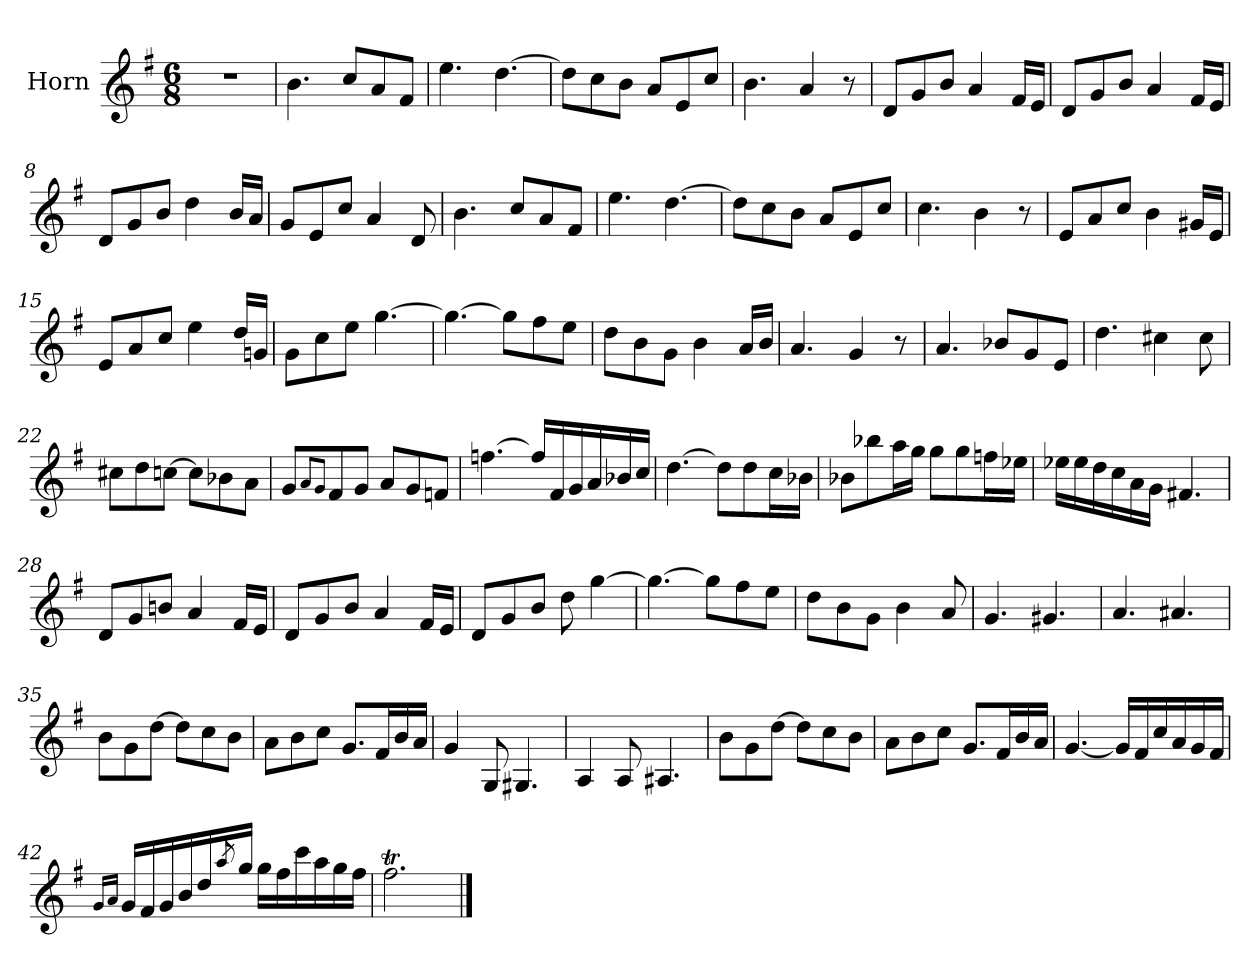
**kern
*part1
*staff1
*I"Horn
*I'Hn.
*clefG2
*ITrd4c7
*k[]
*C:
*M6/8
=1
2.r
=2
4.e\
8f/L
8d/
8B/J
=3
4.a\
[4.g\
=4
8g\L]
8f\
8e\J
8d/L
8A/
8f/J
=5
4.e\
4d/
8r
=6
8G/L
8c/
8e/J
4d/
16B/LL
16A/JJ
=7
8G/L
8c/
8e/J
4d/
16B/LL
16A/JJ
!!LO:LB:g=z
=8
8G/L
8c/
8e/J
4g\
16e/LL
16d/JJ
=9
8c/L
8A/
8f/J
4d/
8G/
=10
4.e\
8f/L
8d/
8B/J
=11
4.a\
[4.g\
=12
8g\L]
8f\
8e\J
8d/L
8A/
8f/J
=13
4.f\
4e\
8r
=14
8A/L
8d/
8f/J
4e\
16c#X/LL
16A/JJ
!!LO:LB:g=z
=15
8A/L
8d/
8f/J
4a\
16g/LL
16cn/JJ
=16
8c\L
8f\
8a\J
[4.cc\
=17
4.cc\_
8cc\L]
8b\
8a\J
=18
8g\L
8e\
8c\J
4e\
16d/LL
16e/JJ
=19
4.d/
4c/
8r
=20
4.d/
8e-X/L
8c/
8A/J
=21
4.g\
4f#X\
8f#\
!!LO:LB:g=z
=22
8f#X\L
8g\
[8fn\J
8f\L]
8e-X\
8d\J
=23
8c/L
8qd/L
8qc/J
8B/
8c/J
8d/L
8c/
8B-X/J
=24
[4.b-X\
16b-/LL]
16B/
16c/
16d/
16e-X/
16f/JJ
=25
[4.g\
8g\L]
8g\
16f\L
16e-X\JJ
=26
8e-X\L
8ee-X\
16dd\L
16cc\JJ
8cc\L
8cc\
16b-X\L
16a-X\JJ
!!LO:LB:g=z
=27
16a-X\LL
16a-\
16g\
16f\
16d\
16c\JJ
4.Bn/
=28
8G/L
8c/
8en/J
4d/
16B/LL
16A/JJ
=29
8G/L
8c/
8e/J
4d/
16B/LL
16A/JJ
=30
8G/L
8c/
8e/J
8g\
[4cc\
=31
4.cc\_
8cc\L]
8b\
8a\J
=32
8g\L
8e\
8c\J
4e\
8d/
!!LO:LB:g=z
=33
4.c/
4.c#X/
=34
4.d/
4.d#X/
=35
8e\L
8c\
[8g\J
8g\L]
8f\
8e\J
=36
8d\L
8e\
8f\J
8.c/L
16B/L
16e/
16d/JJ
=37
4c/
8C/
4.C#X/
=38
4D/
8D/
4.D#X/
=39
8e\L
8c\
[8g\J
8g\L]
8f\
8e\J
!!LO:LB:g=z
=40
8d\L
8e\
8f\J
8.c/L
16B/L
16e/
16d/JJ
=41
[4.c/
16c/LL]
16B/
16f/
16d/
16c/
16B/JJ
=42
16qc/LL
16qd/JJ
16c/LL
16B/
16c/
16e/
16g/
8qdd/
16cc/JJ
16cc\LL
16b\
16ff\
16dd\
16cc\
16b\JJ
=43
2.bt\
==
*-
